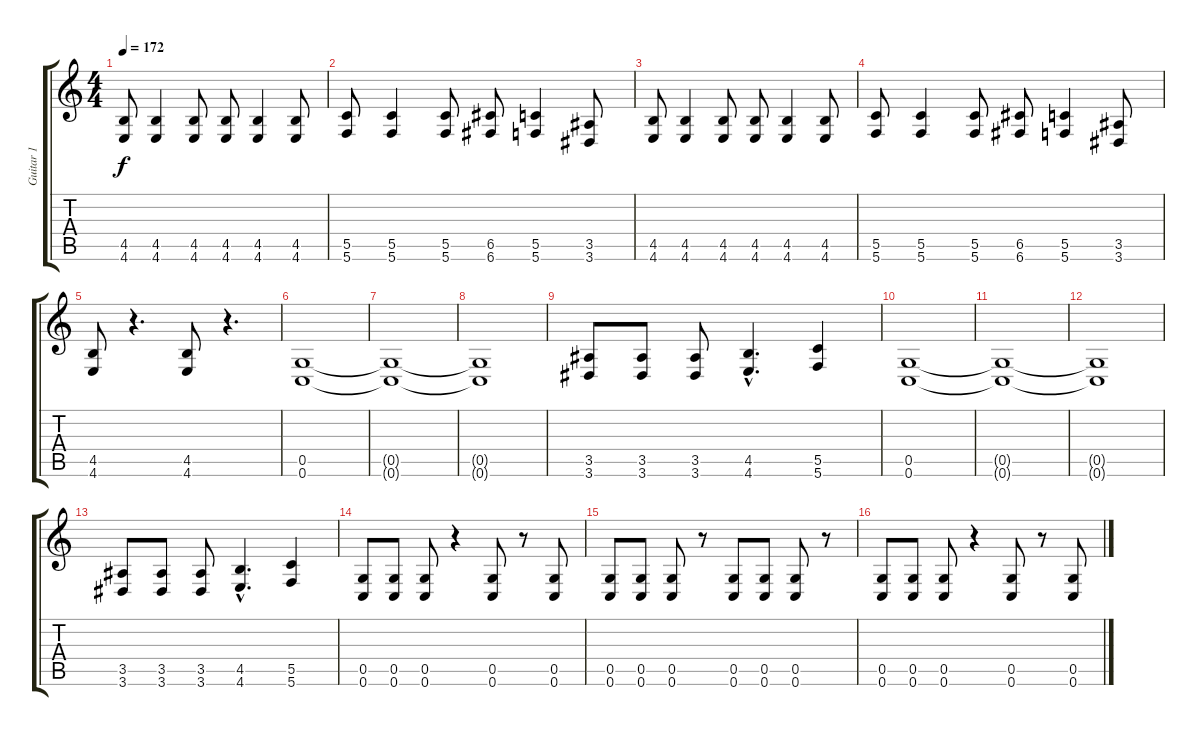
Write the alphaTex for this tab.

\track ("Guitar 1" "Guitar 1") {instrument distortionguitar}
\staff {score tabs}
\tuning (D4 A3 F3 C3 G2 C2) {hide}
\ts (4 4)
\tempo 172
\clef g2
\ks c
(4.5 4.6).8{dy f} (4.5 4.6).4 (4.5 4.6).8 (4.5 4.6).8 (4.5 4.6).4 (4.5 4.6).8 |
(5.5 5.6).8 (5.5 5.6).4 (5.5 5.6).8 (6.5 6.6).8 (5.5 5.6).4 (3.5 3.6).8 |
(4.5 4.6).8 (4.5 4.6).4 (4.5 4.6).8 (4.5 4.6).8 (4.5 4.6).4 (4.5 4.6).8 |
(5.5 5.6).8 (5.5 5.6).4 (5.5 5.6).8 (6.5 6.6).8 (5.5 5.6).4 (3.5 3.6).8 |
(4.5 4.6).8 r.4{d} (4.5 4.6).8 r.4{d} |
(0.5 0.6).1 |
(0.5{t} 0.6{t}).1 |
(0.5{t} 0.6{t}).1 |
(3.5 3.6).8 (3.5 3.6).8 (3.5 3.6).8 (4.5{hac} 4.6{hac}).4{d} (5.5 5.6).4 |
(0.5 0.6).1 |
(0.5{t} 0.6{t}).1 |
(0.5{t} 0.6{t}).1 |
(3.5 3.6).8 (3.5 3.6).8 (3.5 3.6).8 (4.5{hac} 4.6{hac}).4{d} (5.5 5.6).4 |
(0.5 0.6).8 (0.5 0.6).8 (0.5 0.6).8 r.4 (0.5 0.6).8 r.8 (0.5 0.6).8 |
(0.5 0.6).8 (0.5 0.6).8 (0.5 0.6).8 r.8 (0.5 0.6).8 (0.5 0.6).8 (0.5 0.6).8 r.8 |
(0.5 0.6).8 (0.5 0.6).8 (0.5 0.6).8 r.4 (0.5 0.6).8 r.8 (0.5 0.6).8
